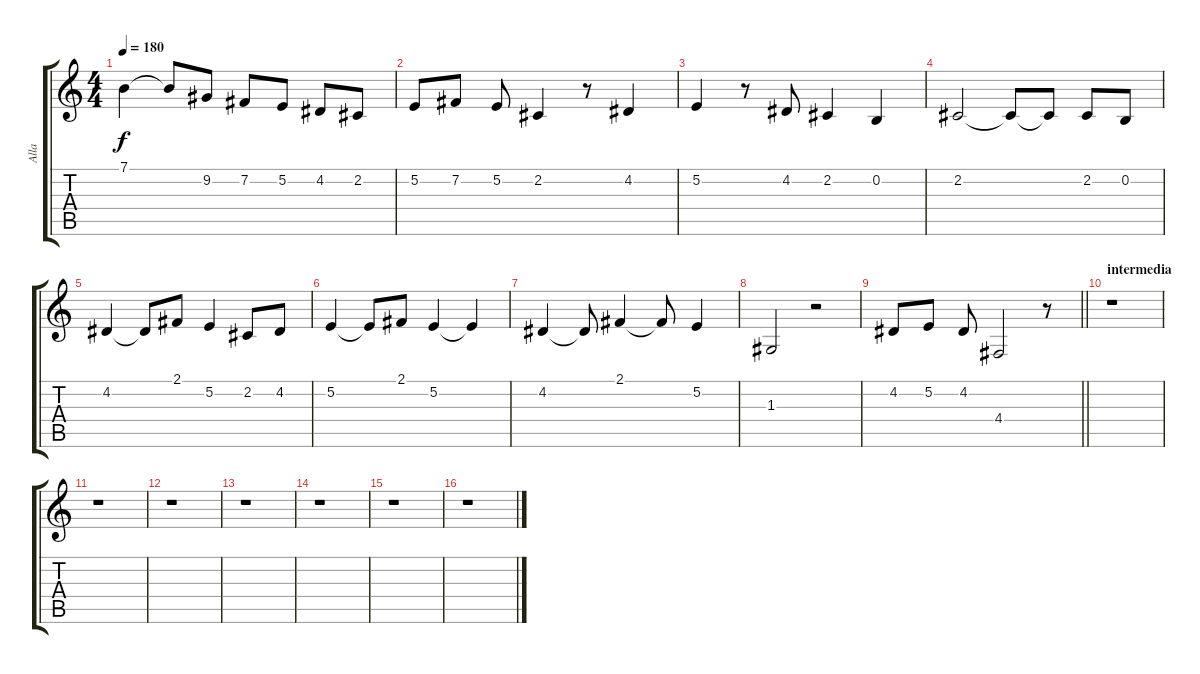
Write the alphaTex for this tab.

\track ("Alla" "Alla") {instrument flute}
\staff {score tabs}
\tuning (E4 B3 G3 D3 A2 E2) {hide}
\ts (4 4)
\tempo 180
\clef g2
\ks c
7.1.4{dy f} 7.1{t}.8 9.2.8 7.2.8 5.2.8 4.2.8 2.2.8 |
5.2.8 7.2.8 5.2.8 2.2.4 r.8 4.2.4 |
5.2.4 r.8 4.2.8 2.2.4 0.2.4 |
2.2.2 2.2{t}.8 2.2{t}.8 2.2.8 0.2.8 |
4.2.4 4.2{t}.8 2.1.8 5.2.4 2.2.8 4.2.8 |
5.2.4 5.2{t}.8 2.1.8 5.2.4 5.2{t}.4 |
4.2.4 4.2{t}.8 2.1.4 2.1{t}.8 5.2.4 |
1.3.2 r.2 |
\barLineRight lightlight
4.2.8 5.2.8 4.2.8 4.4.2 r.8 |
\section ("" "intermedia")
r.1 |
r.1 |
r.1 |
r.1 |
r.1 |
r.1 |
r.1
